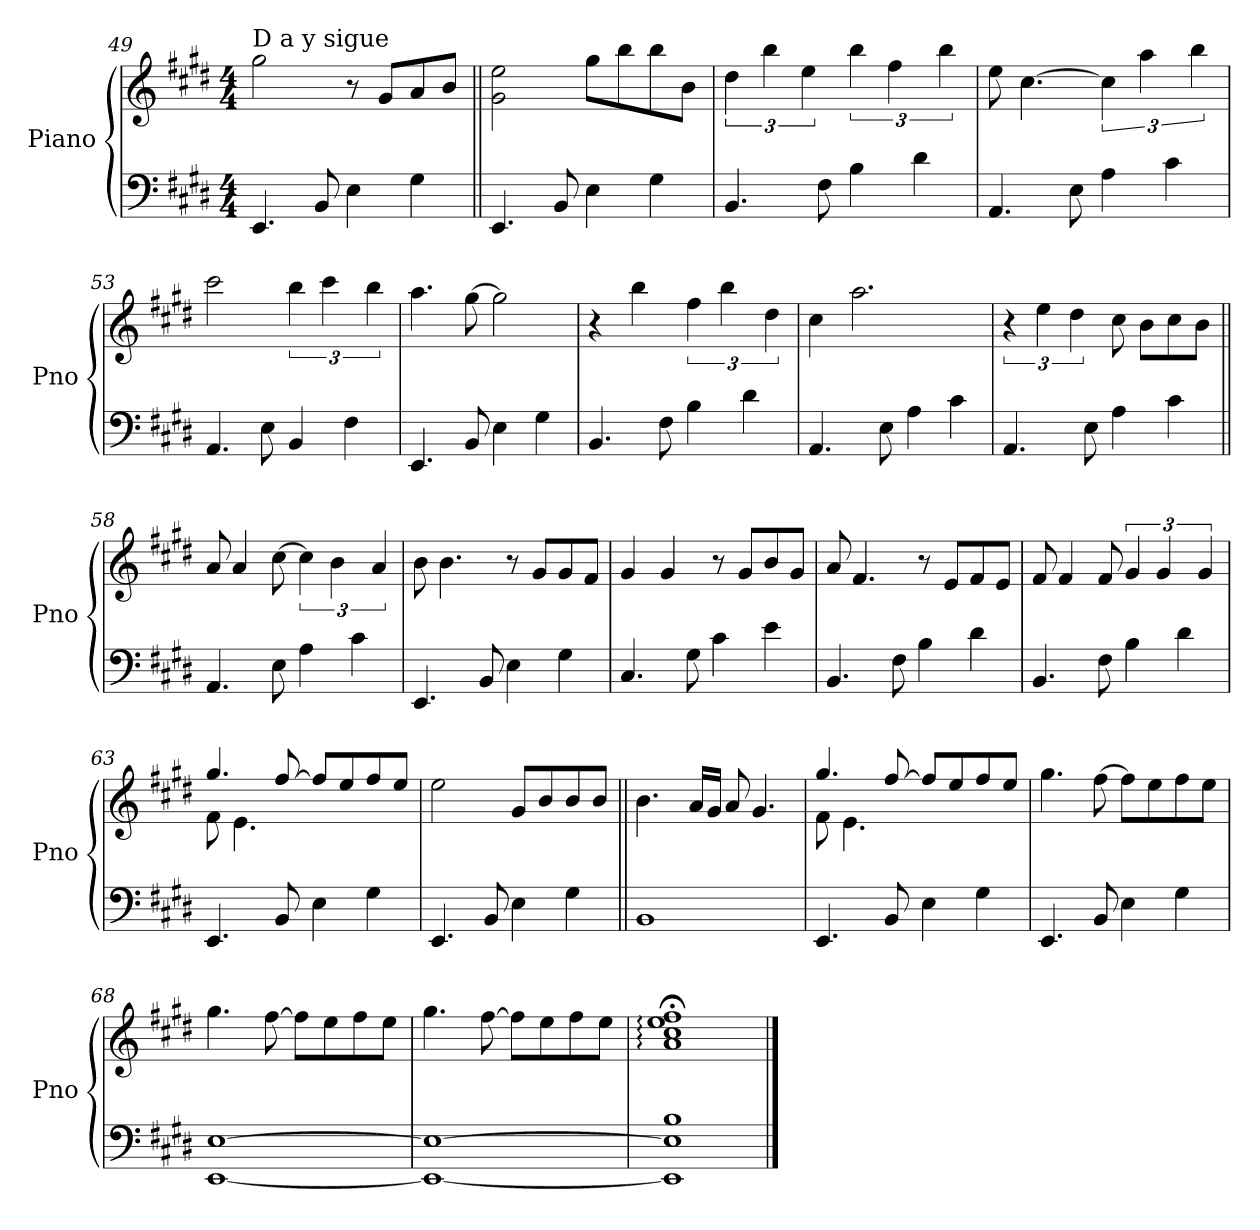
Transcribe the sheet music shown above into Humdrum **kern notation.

**kern	**kern
*part1	*part1
*staff2	*staff1
*I"Piano	*
*I'Pno	*
*clefF4	*clefG2
*k[f#c#g#d#]	*k[f#c#g#d#]
*M4/4	*M4/4
=49	=49
!	!LO:TX:a:t=D      a        y sigue
4.EE/	2gg#\
8BB/	.
4E\	8r
.	8g#/L
4G#\	8a/
.	8b/J
=50||	=50||
4.EE/	2g#\ 2ee\
8BB/	.
4E\	8gg#\L
.	8bb\
4G#\	8bb\
.	8b\J
=51	=51
4.BB/	6dd#\
.	6bb\
.	6ee\
8F#\	.
4B\	6bb\
.	6ff#\
4d#\	.
.	6bb\
!!LO:LB:g=z
=52	=52
4.AA/	8ee\
.	[4.cc#\
8E\	.
4A\	6cc#\]
.	6aa\
4c#\	.
.	6bb\
=53	=53
4.AA/	2ccc#\
8E\	.
4BB/	6bb\
.	6ccc#\
4F#\	.
.	6bb\
=54	=54
4.EE/	4.aa\
8BB/	[8gg#\
4E\	2gg#\]
4G#\	.
=55	=55
4.BB/	4r
.	4bb\
8F#\	.
4B\	6ff#\
.	6bb\
4d#\	.
.	6dd#\
=56	=56
4.AA/	4cc#\
.	2.aa\
8E\	.
4A\	.
4c#\	.
!!LO:LB:g=z
=57	=57
4.AA/	6r
.	6ee\
.	6dd#\
8E\	.
4A\	8cc#\
.	8b\L
4c#\	8cc#\
.	8b\J
=58||	=58||
4.AA/	8a/
.	4a/
8E\	[8cc#\
4A\	6cc#\]
.	6b\
4c#\	.
.	6a/
=59	=59
4.EE/	8b\
.	4.b\
8BB/	.
4E\	8r
.	8g#/L
4G#\	8g#/
.	8f#/J
=60	=60
4.C#/	4g#/
.	4g#/
8G#\	.
4c#\	8r
.	8g#/L
4e\	8b/
.	8g#/J
=61	=61
4.BB/	8a/
.	4.f#/
8F#\	.
4B\	8r
.	8e/L
4d#\	8f#/
.	8e/J
!!LO:LB:g=z
=62	=62
4.BB/	8f#/
.	4f#/
8F#\	8f#/
4B\	6g#/
.	6g#/
4d#\	.
.	6g#/
=63	=63
*	*^
4.EE/	4.gg#/	8f#\
.	.	4.e\
8BB/	[8ff#/	.
4E\	8ff#/L]	2ryy
.	8ee/	.
4G#\	8ff#/	.
.	8ee/J	.
*	*v	*v
=64	=64
4.EE/	2ee\
8BB/	.
4E\	8g#/L
.	8b/
4G#\	8b/
.	8b/J
=65||	=65||
1BB	4.b\
.	16a/LL
.	16g#/JJ
.	8a/
.	4.g#/
=66	=66
*	*^
4.EE/	4.gg#/	8f#\
.	.	4.e\
8BB/	[8ff#/	.
4E\	8ff#/L]	2ryy
.	8ee/	.
4G#\	8ff#/	.
.	8ee/J	.
*	*v	*v
!!LO:LB:g=z
=67	=67
4.EE/	4.gg#\
8BB/	[8ff#\
4E\	8ff#\L]
.	8ee\
4G#\	8ff#\
.	8ee\J
=68	=68
[1EE [1E	4.gg#\
.	[8ff#\
.	8ff#\L]
.	8ee\
.	8ff#\
.	8ee\J
=69	=69
1EE_ 1E_	4.gg#\
.	[8ff#\
.	8ff#\L]
.	8ee\
.	8ff#\
.	8ee\J
=70	=70
1EE] 1E] 1B	1a;<: 1cc#;<: 1ee;<: 1ff#;<:
==	==
*-	*-
